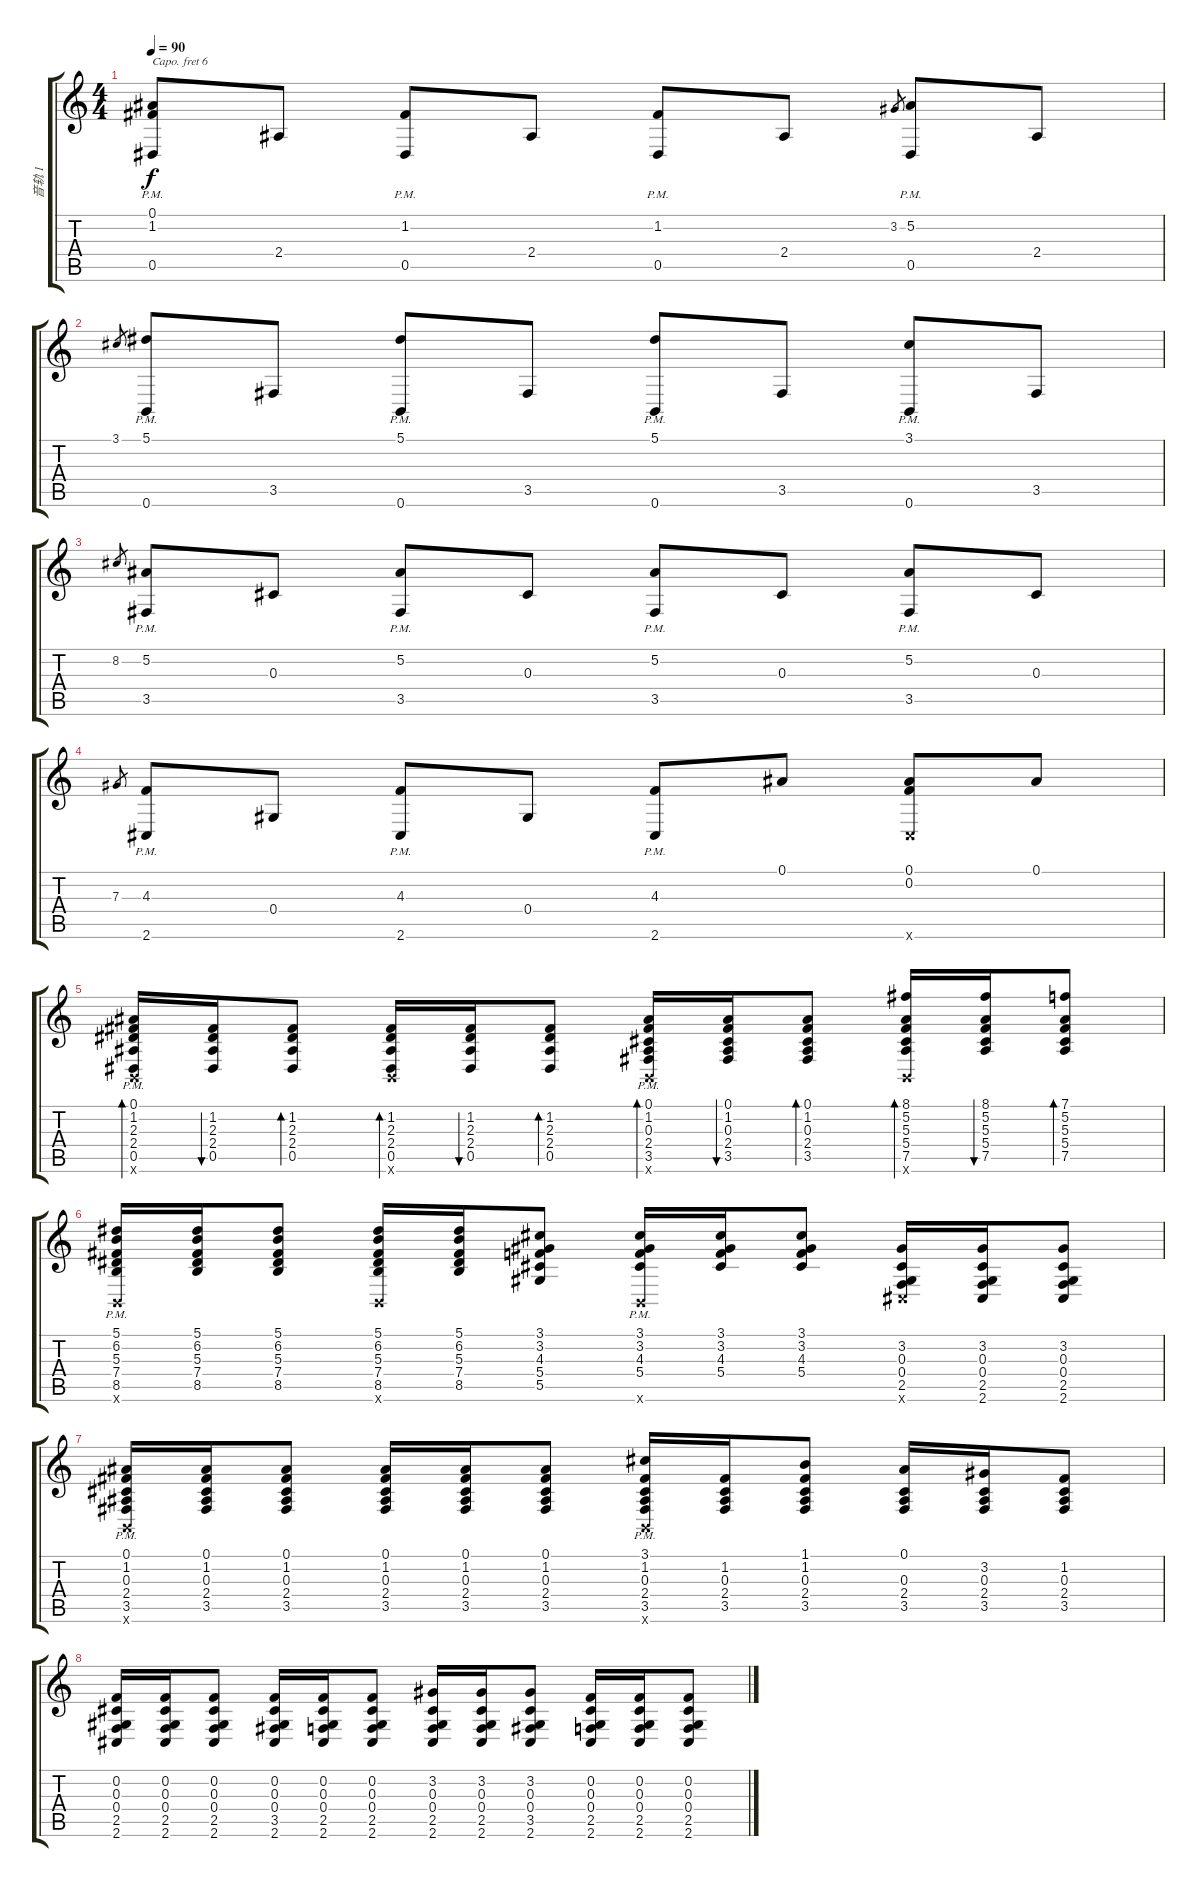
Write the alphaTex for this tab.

\track ("音轨 1" "音轨 1") {instrument electricgrandpiano}
\staff {score tabs}
\capo 6
\tuning (E4 B3 G3 D3 A2 F2) {hide}
\ts (4 4)
\tempo 90
\clef g2
\ks c
(0.1 1.2 0.5{pm}).8{dy f} 2.4.8 (1.2 0.5{pm}).8 2.4.8 (1.2 0.5{pm}).8 2.4.8 3.2.8{gr} (5.2 0.5{pm}).8 2.4.8 |
3.1.8{gr} (5.1 0.6{pm}).8 3.5.8 (5.1 0.6{pm}).8 3.5.8 (5.1 0.6{pm}).8 3.5.8 (3.1 0.6{pm}).8 3.5.8 |
8.2.8{gr} (5.2 3.5{pm}).8 0.3.8 (5.2 3.5{pm}).8 0.3.8 (5.2 3.5{pm}).8 0.3.8 (5.2 3.5{pm}).8 0.3.8 |
7.3.8{gr} (4.3 2.6{pm}).8 0.4.8 (4.3 2.6{pm}).8 0.4.8 (4.3 2.6{pm}).8 0.1.8 (0.1 0.2 2.6{x}).8 0.1.8 |
(0.1 1.2 2.3 2.4 0.5{pm} 0.6{x}).16{bd 60} (1.2 2.3 2.4 0.5).16{bu 60} (1.2 2.3 2.4 0.5).8{bd 60} (1.2 2.3 2.4 0.5 0.6{x}).16{bd 60} (1.2 2.3 2.4 0.5).16{bu 60} (1.2 2.3 2.4 0.5).8{bd 60} (0.1 1.2 0.3 2.4 3.5{pm} 0.6{x}).16{bd 60} (0.1 1.2 0.3 2.4 3.5).16{bu 60} (0.1 1.2 0.3 2.4 3.5).8{bd 60} (8.1 5.2 5.3 5.4 7.5 0.6{x}).16{bd 60} (8.1 5.2 5.3 5.4 7.5).16{bu 60} (7.1 5.2 5.3 5.4 7.5).8{bd 60} |
(5.1 6.2 5.3 7.4 8.5{pm} 0.6{x}).16 (5.1 6.2 5.3 7.4 8.5).16 (5.1 6.2 5.3 7.4 8.5).8 (5.1 6.2 5.3 7.4 8.5 0.6{x}).16 (5.1 6.2 5.3 7.4 8.5).16 (3.1 3.2 4.3 5.4 5.5).8 (3.1 3.2 4.3 5.4{pm} 0.6{x}).16 (3.1 3.2 4.3 5.4).16 (3.1 3.2 4.3 5.4).8 (3.2 0.3 0.4 2.5 2.6{x}).16 (3.2 0.3 0.4 2.5 2.6).16 (3.2 0.3 0.4 2.5 2.6).8 |
(0.1 1.2 0.3 2.4 3.5{pm} 0.6{x}).16 (0.1 1.2 0.3 2.4 3.5).16 (0.1 1.2 0.3 2.4 3.5).8 (0.1 1.2 0.3 2.4 3.5).16 (0.1 1.2 0.3 2.4 3.5).16 (0.1 1.2 0.3 2.4 3.5).8 (3.1 1.2 0.3 2.4 3.5{pm} 0.6{x}).16 (1.2 0.3 2.4 3.5).16 (1.1 1.2 0.3 2.4 3.5).8 (0.1 0.3 2.4 3.5).16 (3.2 0.3 2.4 3.5).16 (1.2 0.3 2.4 3.5).8 |
(0.2 0.3 0.4 2.5 2.6).16 (0.2 0.3 0.4 2.5 2.6).16 (0.2 0.3 0.4 2.5 2.6).8 (0.2 0.3 0.4 3.5 2.6).16 (0.2 0.3 0.4 2.5 2.6).16 (0.2 0.3 0.4 2.5 2.6).8 (3.2 0.3 0.4 2.5 2.6).16 (3.2 0.3 0.4 2.5 2.6).16 (3.2 0.3 0.4 3.5 2.6).8 (0.2 0.3 0.4 2.5 2.6).16 (0.2 0.3 0.4 2.5 2.6).16 (0.2 0.3 0.4 2.5 2.6).8
